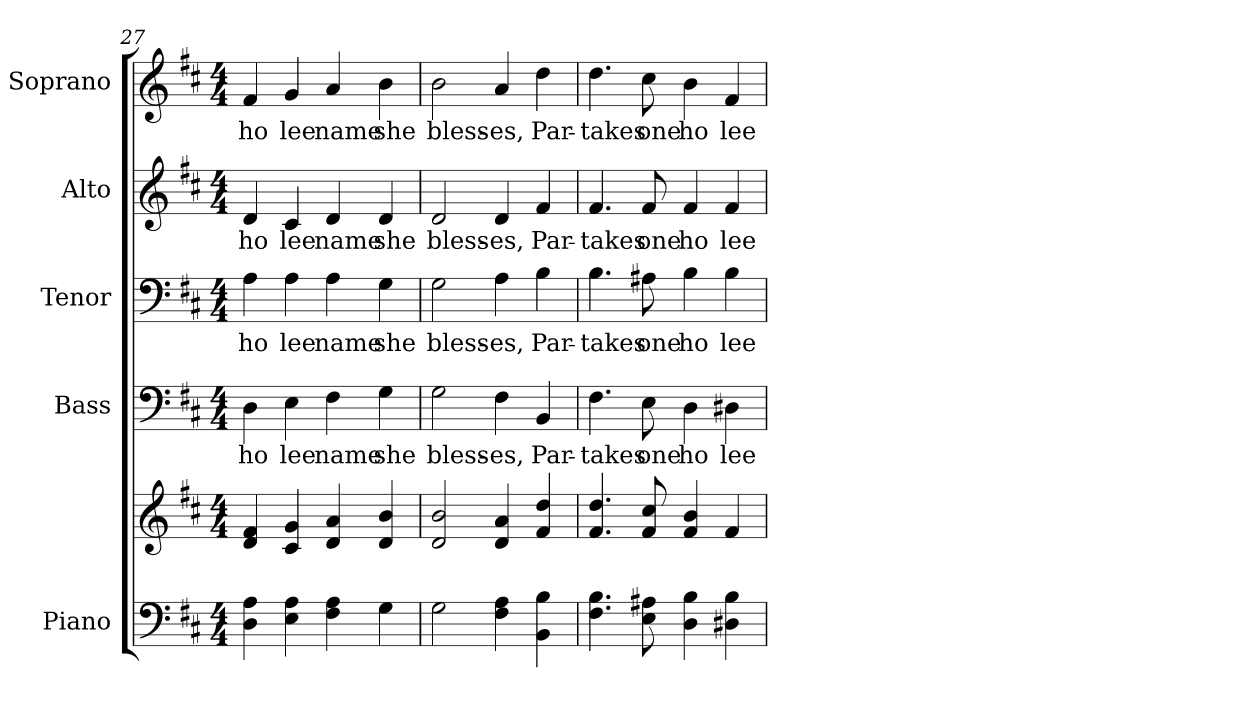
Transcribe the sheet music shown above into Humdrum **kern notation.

**kern	**kern	**kern	**text	**kern	**text	**kern	**text	**kern	**text
*part5	*part5	*part4	*part4	*part3	*part3	*part2	*part2	*part1	*part1
*staff6	*staff5	*staff4	*staff4	*staff3	*staff3	*staff2	*staff2	*staff1	*staff1
*I"Piano	*	*I"Bass	*	*I"Tenor	*	*I"Alto	*	*I"Soprano	*
*I'Pno.	*	*I'B.	*	*I'T.	*	*I'A.	*	*I'S.	*
*clefF4	*clefG2	*clefF4	*	*clefF4	*	*clefG2	*	*clefG2	*
*k[f#c#]	*k[f#c#]	*k[f#c#]	*	*k[f#c#]	*	*k[f#c#]	*	*k[f#c#]	*
*D:	*D:	*D:	*	*D:	*	*D:	*	*D:	*
*M4/4	*M4/4	*M4/4	*	*M4/4	*	*M4/4	*	*M4/4	*
=27	=27	=27	=27	=27	=27	=27	=27	=27	=27
!	!	!	!LO:LY:b:color=#000000	!	!	!	!	!	!
!	!	!	!	!	!LO:LY:b:color=#000000	!	!	!	!
!	!	!	!	!	!	!	!LO:LY:b:color=#000000	!	!
!	!	!	!	!	!	!	!	!	!LO:LY:b:color=#000000
4Di\ 4Ai	4di/ 4f#i	4Di\	ho	4Ai\	ho	4di/	ho	4f#i/	ho
!	!	!	!LO:LY:b:color=#000000	!	!	!	!	!	!
!	!	!	!	!	!LO:LY:b:color=#000000	!	!	!	!
!	!	!	!	!	!	!	!LO:LY:b:color=#000000	!	!
!	!	!	!	!	!	!	!	!	!LO:LY:b:color=#000000
4Ei\ 4Ai	4c#i/ 4gi	4Ei\	lee	4Ai\	lee	4c#i/	lee	4gi/	lee
!	!	!	!LO:LY:b:color=#000000	!	!	!	!	!	!
!	!	!	!	!	!LO:LY:b:color=#000000	!	!	!	!
!	!	!	!	!	!	!	!LO:LY:b:color=#000000	!	!
!	!	!	!	!	!	!	!	!	!LO:LY:b:color=#000000
4F#i\ 4Ai	4di/ 4ai	4F#i\	name	4Ai\	name	4di/	name	4ai/	name
!	!	!	!LO:LY:b:color=#000000	!	!	!	!	!	!
!	!	!	!	!	!LO:LY:b:color=#000000	!	!	!	!
!	!	!	!	!	!	!	!LO:LY:b:color=#000000	!	!
!	!	!	!	!	!	!	!	!	!LO:LY:b:color=#000000
4Gi\	4di/ 4bi	4Gi\	she	4Gi\	she	4di/	she	4bi\	she
!!LO:PB:g=z
=28	=28	=28	=28	=28	=28	=28	=28	=28	=28
!	!	!	!LO:LY:b:color=#000000	!	!	!	!	!	!
!	!	!	!	!	!LO:LY:b:color=#000000	!	!	!	!
!	!	!	!	!	!	!	!LO:LY:b:color=#000000	!	!
!	!	!	!	!	!	!	!	!	!LO:LY:b:color=#000000
2Gi\	2di/ 2bi	2Gi\	bless-	2Gi\	bless-	2di/	bless-	2bi\	bless-
!	!	!	!LO:LY:b:color=#000000	!	!	!	!	!	!
!	!	!	!	!	!LO:LY:b:color=#000000	!	!	!	!
!	!	!	!	!	!	!	!LO:LY:b:color=#000000	!	!
!	!	!	!	!	!	!	!	!	!LO:LY:b:color=#000000
4F#i\ 4Ai	4di/ 4ai	4F#i\	-es,	4Ai\	-es,	4di/	-es,	4ai/	-es,
!	!	!	!LO:LY:b:color=#000000	!	!	!	!	!	!
!	!	!	!	!	!LO:LY:b:color=#000000	!	!	!	!
!	!	!	!	!	!	!	!LO:LY:b:color=#000000	!	!
!	!	!	!	!	!	!	!	!	!LO:LY:b:color=#000000
4BBi\ 4Bi	4f#i/ 4ddi	4BBi/	Par-	4Bi\	Par-	4f#i/	Par-	4ddi\	Par-
=29	=29	=29	=29	=29	=29	=29	=29	=29	=29
!	!	!	!LO:LY:b:color=#000000	!	!	!	!	!	!
!	!	!	!	!	!LO:LY:b:color=#000000	!	!	!	!
!	!	!	!	!	!	!	!LO:LY:b:color=#000000	!	!
!	!	!	!	!	!	!	!	!	!LO:LY:b:color=#000000
4.F#i\ 4.Bi	4.f#i/ 4.ddi	4.F#i\	-takes	4.Bi\	-takes	4.f#i/	-takes	4.ddi\	-takes
!	!	!	!LO:LY:b:color=#000000	!	!	!	!	!	!
!	!	!	!	!	!LO:LY:b:color=#000000	!	!	!	!
!	!	!	!	!	!	!	!LO:LY:b:color=#000000	!	!
!	!	!	!	!	!	!	!	!	!LO:LY:b:color=#000000
8Ei\ 8A#Xi	8f#i/ 8cc#i	8Ei\	one	8A#Xi\	one	8f#i/	one	8cc#i\	one
!	!	!	!LO:LY:b:color=#000000	!	!	!	!	!	!
!	!	!	!	!	!LO:LY:b:color=#000000	!	!	!	!
!	!	!	!	!	!	!	!LO:LY:b:color=#000000	!	!
!	!	!	!	!	!	!	!	!	!LO:LY:b:color=#000000
4Di\ 4Bi	4f#i/ 4bi	4Di\	ho	4Bi\	ho	4f#i/	ho	4bi\	ho
!	!	!	!LO:LY:b:color=#000000	!	!	!	!	!	!
!	!	!	!	!	!LO:LY:b:color=#000000	!	!	!	!
!	!	!	!	!	!	!	!LO:LY:b:color=#000000	!	!
!	!	!	!	!	!	!	!	!	!LO:LY:b:color=#000000
4D#Xi\ 4Bi	4f#i/	4D#Xi\	lee	4Bi\	lee	4f#i/	lee	4f#i/	lee
=	=	=	=	=	=	=	=	=	=
*-	*-	*-	*-	*-	*-	*-	*-	*-	*-
